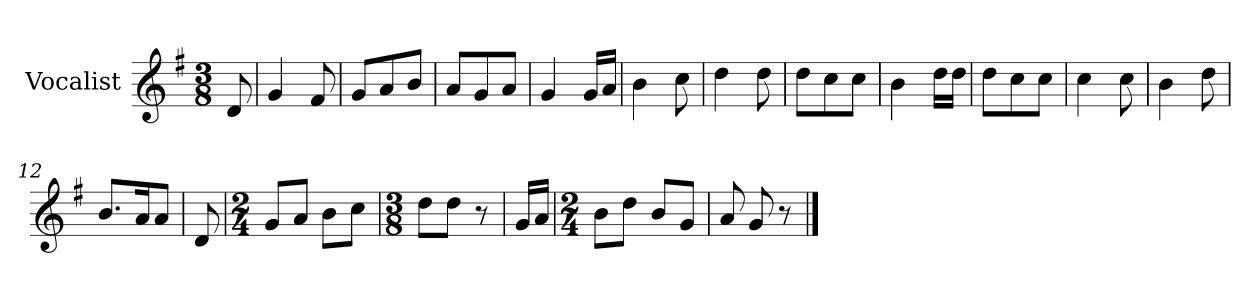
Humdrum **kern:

**kern
*part1
*staff1
*I"Vocalist
*k[f#]
*G:
*M3/8
=
8d
=1
4g
8f#
=2
8gL
8a
8bJ
=3
8aL
8g
8aJ
=4
4g
16gLL
16aJJ
=5
4b
8cc
=6
4dd
8dd
=7
8ddL
8cc
8ccJ
=8
4b
16ddLL
16ddJJ
=9
8ddL
8cc
8ccJ
=10
4cc
8cc
=11
4b
8dd
=12
8.bL
16aK
8aJ
=13
8d
=14
*M2/4
8gL
8aJ
8bL
8ccJ
=15
*M3/8
8ddL
8ddJ
8r
=16
16gLL
16aJJ
=17
*M2/4
8bL
8ddJ
8bL
8gJ
=18
8a
8g
8r
==
*-
